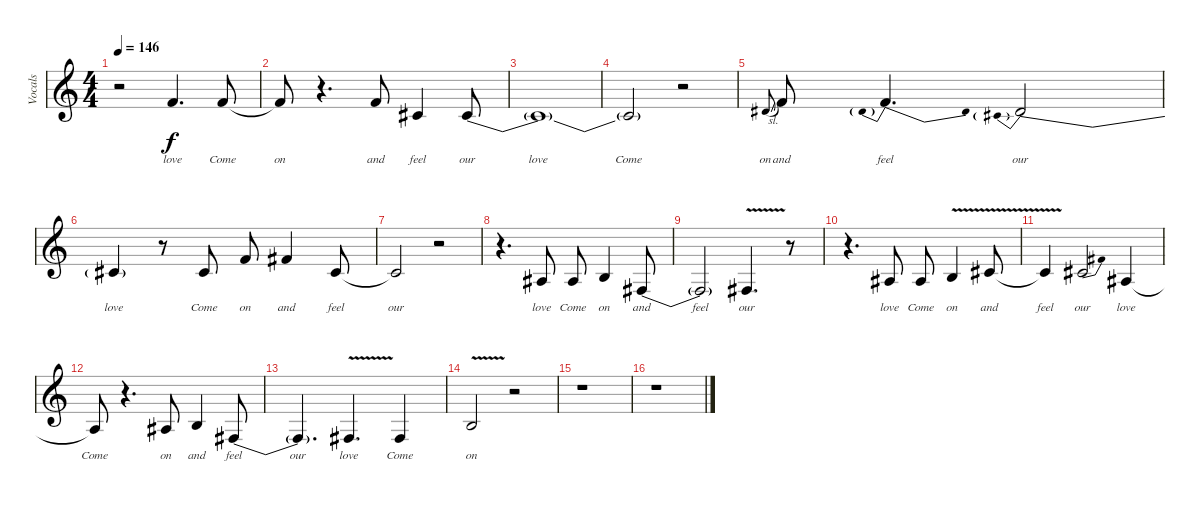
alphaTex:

\track ("Vocals" "Vocals") {instrument lead2sawtooth}
\staff {score}
\tuning (E4 B3 G3 D3 A2 E2) {hide}
\ts (4 4)
\tempo 146
\clef g2
\ks c
r.2{dy f} 10.3.4{d lyrics (0 "love") lyrics (1 "") lyrics (2 "") lyrics (3 "") lyrics (4 "")} 10.3.8{lyrics (0 "Come") lyrics (1 "") lyrics (2 "") lyrics (3 "") lyrics (4 "")} |
10.3{t}.8{lyrics (0 "on") lyrics (1 "") lyrics (2 "") lyrics (3 "") lyrics (4 "")} r.4{d} 10.3.8{lyrics (0 "and") lyrics (1 "") lyrics (2 "") lyrics (3 "") lyrics (4 "")} 6.3.4{lyrics (0 "feel") lyrics (1 "") lyrics (2 "") lyrics (3 "") lyrics (4 "")} 4.3{be (custom 0 4 2 4 10 0 30 4 60 4)}.8{lyrics (0 "our") lyrics (1 "") lyrics (2 "") lyrics (3 "") lyrics (4 "")} |
4.3{t}.1{lyrics (0 "love") lyrics (1 "") lyrics (2 "") lyrics (3 "") lyrics (4 "")} |
4.3{t}.2{lyrics (0 "Come") lyrics (1 "") lyrics (2 "") lyrics (3 "") lyrics (4 "")} r.2 |
8.3{sl}.8{lyrics (0 "on") lyrics (1 "") lyrics (2 "") lyrics (3 "") lyrics (4 "") gr onbeat} 10.3.8{lyrics (0 "and") lyrics (1 "") lyrics (2 "") lyrics (3 "") lyrics (4 "")} 8.3{be (prebendrelease 0 4 60 0)}.4{d lyrics (0 "feel") lyrics (1 "") lyrics (2 "") lyrics (3 "") lyrics (4 "")} 6.3{be (prebendrelease 0 4 60 0)}.2{lyrics (0 "our") lyrics (1 "") lyrics (2 "") lyrics (3 "") lyrics (4 "")} |
6.3{t}.4{lyrics (0 "love") lyrics (1 "") lyrics (2 "") lyrics (3 "") lyrics (4 "")} r.8 6.3.8{lyrics (0 "Come") lyrics (1 "") lyrics (2 "") lyrics (3 "") lyrics (4 "")} 10.3.8{lyrics (0 "on") lyrics (1 "") lyrics (2 "") lyrics (3 "") lyrics (4 "")} 11.3.4{lyrics (0 "and") lyrics (1 "") lyrics (2 "") lyrics (3 "") lyrics (4 "")} 6.3.8{lyrics (0 "feel") lyrics (1 "") lyrics (2 "") lyrics (3 "") lyrics (4 "")} |
6.3{t}.2{lyrics (0 "our") lyrics (1 "") lyrics (2 "") lyrics (3 "") lyrics (4 "")} r.2 |
r.4{d} 8.4.8{lyrics (0 "love") lyrics (1 "") lyrics (2 "") lyrics (3 "") lyrics (4 "")} 8.4.8{lyrics (0 "Come") lyrics (1 "") lyrics (2 "") lyrics (3 "") lyrics (4 "")} 9.4.4{lyrics (0 "on") lyrics (1 "") lyrics (2 "") lyrics (3 "") lyrics (4 "")} 4.4{be (custom 0 0 8 4 30 4 45 0 60 0)}.8{lyrics (0 "and") lyrics (1 "") lyrics (2 "") lyrics (3 "") lyrics (4 "")} |
4.4{t}.2{lyrics (0 "feel") lyrics (1 "") lyrics (2 "") lyrics (3 "") lyrics (4 "")} 4.4{v}.4{d lyrics (0 "our") lyrics (1 "") lyrics (2 "") lyrics (3 "") lyrics (4 "")} r.8 |
r.4{d} 8.4.8{lyrics (0 "love") lyrics (1 "") lyrics (2 "") lyrics (3 "") lyrics (4 "")} 8.4.8{lyrics (0 "Come") lyrics (1 "") lyrics (2 "") lyrics (3 "") lyrics (4 "")} 9.4{v}.4{lyrics (0 "on") lyrics (1 "") lyrics (2 "") lyrics (3 "") lyrics (4 "")} 6.3{v}.8{lyrics (0 "and") lyrics (1 "") lyrics (2 "") lyrics (3 "") lyrics (4 "")} |
6.3{t}.4{lyrics (0 "feel") lyrics (1 "") lyrics (2 "") lyrics (3 "") lyrics (4 "")} 6.3{be (bend 0 0 60 10)}.2{lyrics (0 "our") lyrics (1 "") lyrics (2 "") lyrics (3 "") lyrics (4 "")} 8.4.4{lyrics (0 "love") lyrics (1 "") lyrics (2 "") lyrics (3 "") lyrics (4 "")} |
8.4{t}.8{lyrics (0 "Come") lyrics (1 "") lyrics (2 "") lyrics (3 "") lyrics (4 "")} r.4{d} 8.4.8{lyrics (0 "on") lyrics (1 "") lyrics (2 "") lyrics (3 "") lyrics (4 "")} 9.4.4{lyrics (0 "and") lyrics (1 "") lyrics (2 "") lyrics (3 "") lyrics (4 "")} 4.4{be (custom 0 0 8 4 30 4 45 0 60 0)}.8{lyrics (0 "feel") lyrics (1 "") lyrics (2 "") lyrics (3 "") lyrics (4 "")} |
4.4{t}.4{d lyrics (0 "our") lyrics (1 "") lyrics (2 "") lyrics (3 "") lyrics (4 "")} 4.4{v}.4{d lyrics (0 "love") lyrics (1 "") lyrics (2 "") lyrics (3 "") lyrics (4 "")} 4.4.4{lyrics (0 "Come") lyrics (1 "") lyrics (2 "") lyrics (3 "") lyrics (4 "")} |
4.3{v}.2{lyrics (0 "on") lyrics (1 "") lyrics (2 "") lyrics (3 "") lyrics (4 "")} r.2 |
r.1 |
r.1
